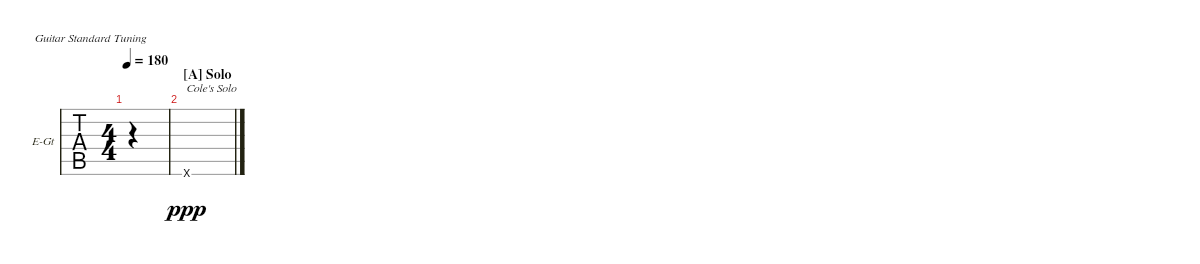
\defaultSystemsLayout 4
\bracketExtendMode groupsimilarinstruments
\firstSystemTrackNameOrientation horizontal
\otherSystemsTrackNameOrientation horizontal
\track ("Cole Train" "E-Gt") {instrument distortionguitar}
\staff {tabs}
\tuning (E4 B3 G3 D3 A2 E2)
\ts (4 4)
\tempo 180
\clef g2
\ks c
|
\section ("A" "Solo")
0.6{x}.1{txt "Cole's Solo" dy ppp}
